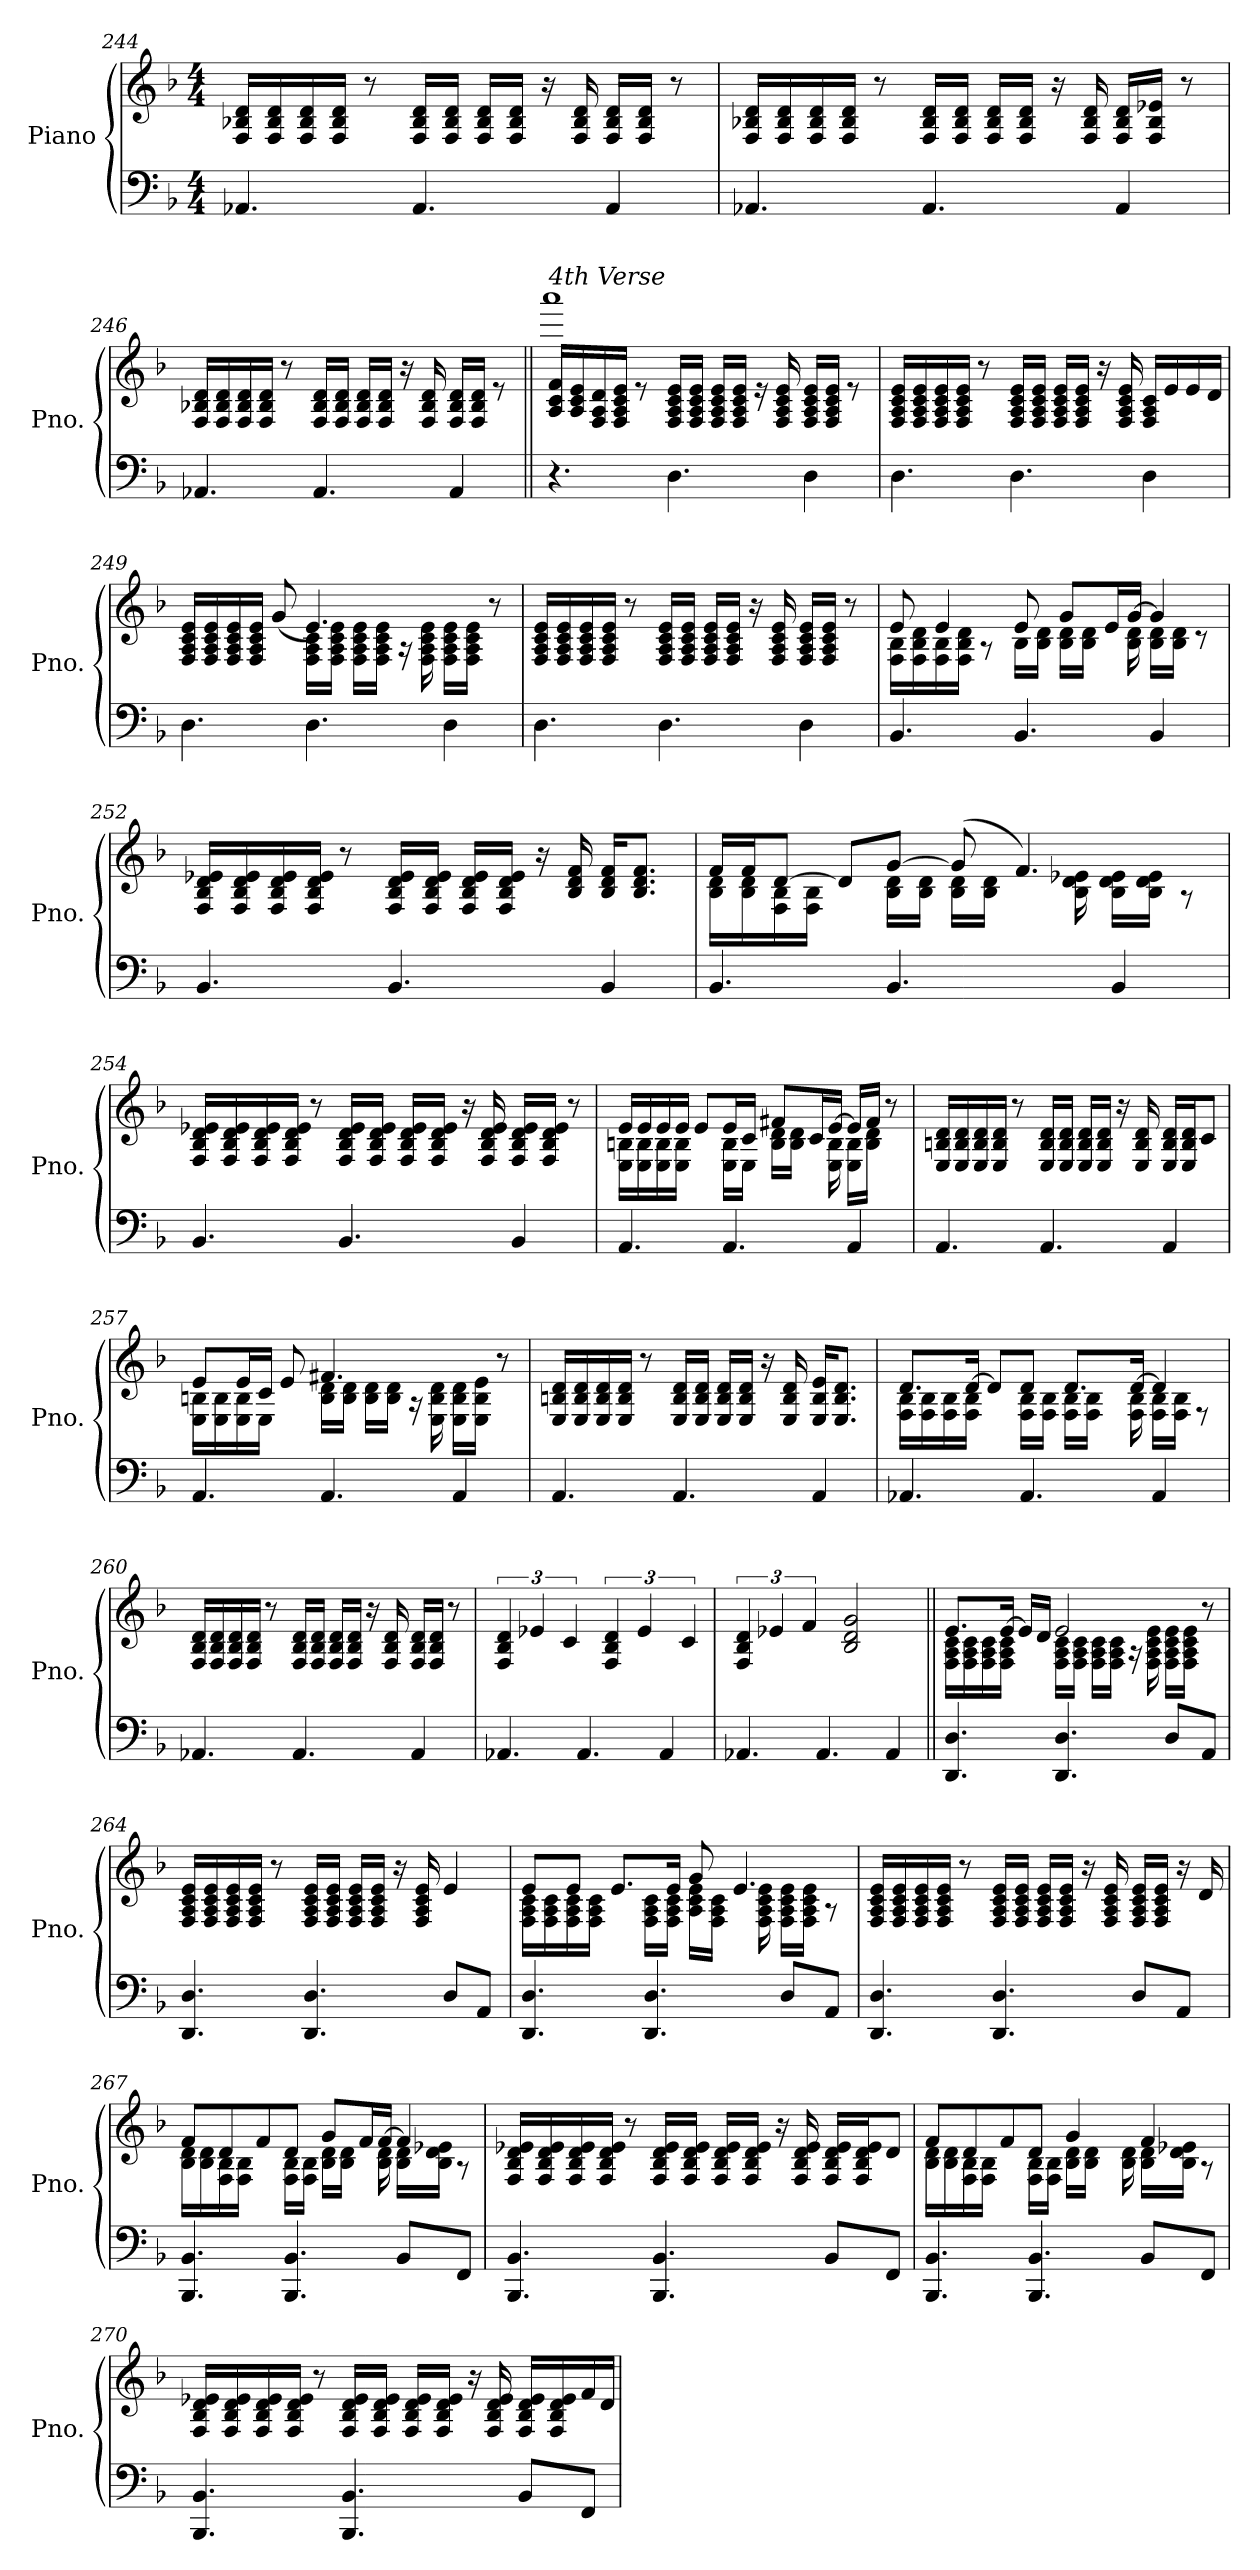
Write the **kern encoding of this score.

**kern	**kern
*part1	*part1
*staff2	*staff1
*I"Piano	*
*I'Pno.	*
*clefF4	*clefG2
*k[b-]	*k[b-]
*M4/4	*M4/4
=244	=244
4.AA-X/	16F/ 16B-X/ 16d/LL
.	16F/ 16B-/ 16d/
.	16F/ 16B-/ 16d/
.	16F/ 16B-/ 16d/JJ
.	8r
4.AA-/	16F/ 16B-/ 16d/LL
.	16F/ 16B-/ 16d/JJ
.	16F/ 16B-/ 16d/LL
.	16F/ 16B-/ 16d/JJ
.	16r
.	16F/ 16B-/ 16d/
4AA-/	16F/ 16B-/ 16d/LL
.	16F/ 16B-/ 16d/JJ
.	8r
!!LO:LB:g=z
=245	=245
4.AA-X/	16F/ 16B-X/ 16d/LL
.	16F/ 16B-/ 16d/
.	16F/ 16B-/ 16d/
.	16F/ 16B-/ 16d/JJ
.	8r
4.AA-/	16F/ 16B-/ 16d/LL
.	16F/ 16B-/ 16d/JJ
.	16F/ 16B-/ 16d/LL
.	16F/ 16B-/ 16d/JJ
.	16r
.	16F/ 16B-/ 16d/
4AA-/	16F/ 16B-/ 16d/LL
.	16F/ 16B-/ 16e-X/JJ
.	8r
=246	=246
4.AA-X/	16F/ 16B-X/ 16d/LL
.	16F/ 16B-/ 16d/
.	16F/ 16B-/ 16d/
.	16F/ 16B-/ 16d/JJ
.	8r
4.AA-/	16F/ 16B-/ 16d/LL
.	16F/ 16B-/ 16d/JJ
.	16F/ 16B-/ 16d/LL
.	16F/ 16B-/ 16d/JJ
.	16r
.	16F/ 16B-/ 16d/
4AA-/	16F/ 16B-/ 16d/LL
.	16F/ 16B-/ 16d/JJ
.	8re
!!LO:LB:g=z
=247||	=247||
*	*^
!	!LO:TX:a:i:t=4th Verse	!
4.r	16A/ 16c/ 16f/LL	1aaa
.	16A/ 16c/ 16e/	.
.	16F/ 16A/ 16d/	.
.	16F/ 16A/ 16c/ 16e/JJ	.
.	8re	.
4.D\	16F/ 16A/ 16c/ 16e/LL	.
.	16F/ 16A/ 16c/ 16e/JJ	.
.	16F/ 16A/ 16c/ 16e/LL	.
.	16F/ 16A/ 16c/ 16e/JJ	.
.	16re	.
.	16F/ 16A/ 16c/ 16e/	.
4D\	16F/ 16A/ 16c/ 16e/LL	.
.	16F/ 16A/ 16c/ 16e/JJ	.
.	8re	.
*	*v	*v
=248	=248
4.D\	16F/ 16A/ 16c/ 16e/LL
.	16F/ 16A/ 16c/ 16e/
.	16F/ 16A/ 16c/ 16e/
.	16F/ 16A/ 16c/ 16e/JJ
.	8r
4.D\	16F/ 16A/ 16c/ 16e/LL
.	16F/ 16A/ 16c/ 16e/JJ
.	16F/ 16A/ 16c/ 16e/LL
.	16F/ 16A/ 16c/ 16e/JJ
.	16r
.	16F/ 16A/ 16c/ 16e/
4D\	16F/ 16A/ 16c/LL
.	16e/
.	16e/
.	16d/JJ
!!LO:LB:g=z
=249	=249
*	*^
4.D\	16F/ 16A/ 16c/ 16e/LL	4.ryy
.	16F/ 16A/ 16c/ 16e/	.
.	16F/ 16A/ 16c/ 16e/	.
.	16F/ 16A/ 16c/ 16e/JJ	.
.	(<8g/	.
4.D\	4.e/)	16F\ 16A\ 16c\LL
.	.	16F\ 16A\ 16c\ 16e\JJ
.	.	16F\ 16A\ 16c\ 16e\LL
.	.	16F\ 16A\ 16c\ 16e\JJ
.	.	16r
.	.	16F\ 16A\ 16c\ 16e\
4D\	4ryy	16F\ 16A\ 16c\ 16e\LL
.	.	16F\ 16A\ 16c\ 16e\JJ
.	.	8r
*	*v	*v
=250	=250
4.D\	16F/ 16A/ 16c/ 16e/LL
.	16F/ 16A/ 16c/ 16e/
.	16F/ 16A/ 16c/ 16e/
.	16F/ 16A/ 16c/ 16e/JJ
.	8r
4.D\	16F/ 16A/ 16c/ 16e/LL
.	16F/ 16A/ 16c/ 16e/JJ
.	16F/ 16A/ 16c/ 16e/LL
.	16F/ 16A/ 16c/ 16e/JJ
.	16r
.	16F/ 16A/ 16c/ 16e/
4D\	16F/ 16A/ 16c/ 16e/LL
.	16F/ 16A/ 16c/ 16e/JJ
.	8r
!!LO:PB:g=z
=251	=251
*	*^
4.BB-/	8e/	16F\ 16B-\LL
.	.	16F\ 16B-\ 16d\
.	4e/	16F\ 16B-\
.	.	16F\ 16B-\ 16d\JJ
.	.	8r
4.BB-/	8e/	16B-\LL
.	.	16B-\ 16d\JJ
.	8g/L	16B-\ 16d\LL
.	.	16B-\ 16d\JJ
.	16e/L	16ryy
.	[16g/JJ	16B-\ 16d\
4BB-/	4g/]	16B-\ 16d\LL
.	.	16B-\ 16d\JJ
.	.	8r
*	*v	*v
=252	=252
4.BB-/	16F/ 16B-/ 16d/ 16e-X/LL
.	16F/ 16B-/ 16d/ 16e-/
.	16F/ 16B-/ 16d/ 16e-/
.	16F/ 16B-/ 16d/ 16e-/JJ
.	8r
4.BB-/	16F/ 16B-/ 16d/ 16e-/LL
.	16F/ 16B-/ 16d/ 16e-/JJ
.	16F/ 16B-/ 16d/ 16e-/LL
.	16F/ 16B-/ 16d/ 16e-/JJ
.	16r
.	16B-/ 16d/ 16f/
4BB-/	16B-/ 16d/ 16f/KL
.	8.B-/ 8.d/ 8.f/J
!!LO:LB:g=z
=253	=253
*	*^
4.BB-/	16f/LL	16B-\ 16d\LL
.	16f/J	16B-\ 16d\
.	[8d/J	16F\ 16B-\
.	.	16F\ 16B-\JJ
.	8d/L]	8ryy
4.BB-/	[8g/J	16B-\ 16d\LL
.	.	16B-\ 16d\JJ
.	(>8g/]	16B-\ 16d\LL
.	.	16B-\ 16d\JJ
.	4.f/)	16ryy
.	.	16B-\ 16d\ 16e-X\
4BB-/	.	16B-\ 16d\ 16e-\LL
.	.	16B-\ 16d\ 16e-\JJ
.	.	8r
*	*v	*v
=254	=254
4.BB-/	16F/ 16B-/ 16d/ 16e-X/LL
.	16F/ 16B-/ 16d/ 16e-/
.	16F/ 16B-/ 16d/ 16e-/
.	16F/ 16B-/ 16d/ 16e-/JJ
.	8r
4.BB-/	16F/ 16B-/ 16d/ 16e-/LL
.	16F/ 16B-/ 16d/ 16e-/JJ
.	16F/ 16B-/ 16d/ 16e-/LL
.	16F/ 16B-/ 16d/ 16e-/JJ
.	16r
.	16F/ 16B-/ 16d/ 16e-/
4BB-/	16F/ 16B-/ 16d/ 16e-/LL
.	16F/ 16B-/ 16d/ 16e-/JJ
.	8r
!!LO:LB:g=z
=255	=255
*	*^
4.AA/	16e/LL	16E\ 16Bn\LL
.	16e/	16E\ 16B\
.	16e/	16E\ 16B\
.	16e/JJ	16E\ 16B\JJ
.	8e/L	8ryy
4.AA/	16e/L	16E\ 16B\LL
.	16c/JJ	16E\JJ
.	8f#X/L	16B\ 16d\LL
.	.	16B\ 16d\JJ
.	16c/L	16ryy
.	[16e/JJ	16E\ 16B\
4AA/	16e/LL]	16E\ 16B\LL
.	16f#/JJ	16B\ 16d\JJ
.	8r	8ryy
*	*v	*v
=256	=256
4.AA/	16E/ 16Bn/ 16d/LL
.	16E/ 16B/ 16d/
.	16E/ 16B/ 16d/
.	16E/ 16B/ 16d/JJ
.	8r
4.AA/	16E/ 16B/ 16d/LL
.	16E/ 16B/ 16d/JJ
.	16E/ 16B/ 16d/LL
.	16E/ 16B/ 16d/JJ
.	16r
.	16E/ 16B/ 16d/
4AA/	16E/ 16B/ 16d/LL
.	16E/ 16B/ 16d/J
.	8c/J
!!LO:LB:g=z
=257	=257
*	*^
4.AA/	8e/L	16E\ 16Bn\LL
.	.	16E\ 16B\
.	16e/L	16E\ 16B\
.	16c/JJ	16E\JJ
.	8e/	8ryy
4.AA/	4.f#X/	16B\ 16d\LL
.	.	16B\ 16d\JJ
.	.	16B\ 16d\LL
.	.	16B\ 16d\JJ
.	.	16r
.	.	16E\ 16B\ 16d\
4AA/	4ryy	16E\ 16B\ 16d\LL
.	.	16E\ 16B\ 16e\JJ
.	.	8r
*	*v	*v
=258	=258
4.AA/	16E/ 16Bn/ 16d/LL
.	16E/ 16B/ 16d/
.	16E/ 16B/ 16d/
.	16E/ 16B/ 16d/JJ
.	8r
4.AA/	16E/ 16B/ 16d/LL
.	16E/ 16B/ 16d/JJ
.	16E/ 16B/ 16d/LL
.	16E/ 16B/ 16d/JJ
.	16r
.	16E/ 16B/ 16d/
4AA/	16E/ 16B/ 16e/KL
.	8.E/ 8.B/ 8.d/J
!!LO:LB:g=z
=259	=259
*	*^
4.AA-X/	8.d/L	16F\ 16B-\LL
.	.	16F\ 16B-\
.	.	16F\ 16B-\
.	[16d/Jk	16F\ 16B-\JJ
.	8d/L]	8ryy
4.AA-/	8d/J	16F\ 16B-\LL
.	.	16F\ 16B-\JJ
.	8.d/L	16F\ 16B-\LL
.	.	16F\ 16B-\JJ
.	.	16ryy
.	[16d/Jk	16F\ 16B-\
4AA-/	4d/]	16F\ 16B-\LL
.	.	16F\ 16B-\JJ
.	.	8r
*	*v	*v
=260	=260
4.AA-X/	16F/ 16B-/ 16d/LL
.	16F/ 16B-/ 16d/
.	16F/ 16B-/ 16d/
.	16F/ 16B-/ 16d/JJ
.	8r
4.AA-/	16F/ 16B-/ 16d/LL
.	16F/ 16B-/ 16d/JJ
.	16F/ 16B-/ 16d/LL
.	16F/ 16B-/ 16d/JJ
.	16r
.	16F/ 16B-/ 16d/
4AA-/	16F/ 16B-/ 16d/LL
.	16F/ 16B-/ 16d/JJ
.	8r
=261	=261
4.AA-X/	6F/ 6B-/ 6d/
.	6e-X/
.	6c/
4.AA-/	.
.	6F/ 6B-/ 6d/
.	6e-/
4AA-/	.
.	6c/
!!LO:PB:g=z
=262	=262
4.AA-X/	6F/ 6B-/ 6d/
.	6e-X/
.	6f/
4.AA-/	.
.	2B-/ 2d/ 2g/
4AA-/	.
=263||	=263||
*	*MM112
*	*^
4.DD/ 4.D/	8.e/L	16F\ 16A\ 16c\LL
.	.	16F\ 16A\ 16c\
.	.	16F\ 16A\ 16c\
.	[16e/Jk	16F\ 16A\ 16c\JJ
.	16e/LL]	8ryy
.	16d/JJ	.
4.DD/ 4.D/	2e/	16F\ 16A\ 16c\LL
.	.	16F\ 16A\ 16c\JJ
.	.	16F\ 16A\ 16c\LL
.	.	16F\ 16A\ 16c\JJ
.	.	16r
.	.	16F\ 16A\ 16c\ 16e\
8D/L	.	16F\ 16A\ 16c\ 16e\LL
.	.	16F\ 16A\ 16c\ 16e\JJ
8AA/J	8r	8ryy
*	*v	*v
=264	=264
4.DD/ 4.D/	16F/ 16A/ 16c/ 16e/LL
.	16F/ 16A/ 16c/ 16e/
.	16F/ 16A/ 16c/ 16e/
.	16F/ 16A/ 16c/ 16e/JJ
.	8r
4.DD/ 4.D/	16F/ 16A/ 16c/ 16e/LL
.	16F/ 16A/ 16c/ 16e/JJ
.	16F/ 16A/ 16c/ 16e/LL
.	16F/ 16A/ 16c/ 16e/JJ
.	16r
.	16F/ 16A/ 16c/ 16e/
8D/L	4e/
8AA/J	.
!!LO:LB:g=z
=265	=265
*	*^
4.DD/ 4.D/	8e/L	16F\ 16A\ 16c\LL
.	.	16F\ 16A\ 16c\
.	8e/J	16F\ 16A\ 16c\
.	.	16F\ 16A\ 16c\JJ
.	8.e/L	8ryy
4.DD/ 4.D/	.	16F\ 16A\ 16c\LL
.	16e/Jk	16F\ 16A\ 16c\JJ
.	8g/	16A\ 16c\ 16e\LL
.	.	16F\ 16A\ 16c\JJ
.	4.e/	16ryy
.	.	16F\ 16A\ 16c\ 16e\
8D/L	.	16F\ 16A\ 16c\ 16e\LL
.	.	16F\ 16A\ 16c\ 16e\JJ
8AA/J	.	8r
*	*v	*v
=266	=266
4.DD/ 4.D/	16F/ 16A/ 16c/ 16e/LL
.	16F/ 16A/ 16c/ 16e/
.	16F/ 16A/ 16c/ 16e/
.	16F/ 16A/ 16c/ 16e/JJ
.	8r
4.DD/ 4.D/	16F/ 16A/ 16c/ 16e/LL
.	16F/ 16A/ 16c/ 16e/JJ
.	16F/ 16A/ 16c/ 16e/LL
.	16F/ 16A/ 16c/ 16e/JJ
.	16r
.	16F/ 16A/ 16c/ 16e/
8D/L	16F/ 16A/ 16c/ 16e/LL
.	16F/ 16A/ 16c/ 16e/JJ
8AA/J	16r
.	16d/
!!LO:LB:g=z
=267	=267
*	*^
4.BBB-/ 4.BB-/	8f/L	16B-\ 16d\LL
.	.	16B-\ 16d\
.	8d/	16F\ 16B-\
.	.	16F\ 16B-\JJ
.	8f/	8ryy
4.BBB-/ 4.BB-/	8d/J	16F\ 16B-\LL
.	.	16F\ 16B-\JJ
.	8g/L	16B-\ 16d\LL
.	.	16B-\ 16d\JJ
.	16f/L	16ryy
.	[16f/JJ	16B-\ 16d\
8BB-/L	4f/]	16B-\ 16d\LL
.	.	16B-\ 16d\ 16e-X\JJ
8FF/J	.	8r
*	*v	*v
=268	=268
4.BBB-/ 4.BB-/	16F/ 16B-/ 16d/ 16e-X/LL
.	16F/ 16B-/ 16d/ 16e-/
.	16F/ 16B-/ 16d/ 16e-/
.	16F/ 16B-/ 16d/ 16e-/JJ
.	8r
4.BBB-/ 4.BB-/	16F/ 16B-/ 16d/ 16e-/LL
.	16F/ 16B-/ 16d/ 16e-/JJ
.	16F/ 16B-/ 16d/ 16e-/LL
.	16F/ 16B-/ 16d/ 16e-/JJ
.	16r
.	16F/ 16B-/ 16d/ 16e-/
8BB-/L	16F/ 16B-/ 16d/ 16e-/LL
.	16F/ 16B-/ 16d/ 16e-/J
8FF/J	8d/J
!!LO:LB:g=z
=269	=269
*	*^
4.BBB-/ 4.BB-/	8f/L	16B-\ 16d\LL
.	.	16B-\ 16d\
.	8d/	16F\ 16B-\
.	.	16F\ 16B-\JJ
.	8f/	8ryy
4.BBB-/ 4.BB-/	8d/J	16F\ 16B-\LL
.	.	16F\ 16B-\JJ
.	4g/	16B-\ 16d\LL
.	.	16B-\ 16d\JJ
.	.	16ryy
.	.	16B-\ 16d\
8BB-/L	4f/	16B-\ 16d\LL
.	.	16B-\ 16d\ 16e-X\JJ
8FF/J	.	8r
*	*v	*v
=270	=270
4.BBB-/ 4.BB-/	16F/ 16B-/ 16d/ 16e-X/LL
.	16F/ 16B-/ 16d/ 16e-/
.	16F/ 16B-/ 16d/ 16e-/
.	16F/ 16B-/ 16d/ 16e-/JJ
.	8r
4.BBB-/ 4.BB-/	16F/ 16B-/ 16d/ 16e-/LL
.	16F/ 16B-/ 16d/ 16e-/JJ
.	16F/ 16B-/ 16d/ 16e-/LL
.	16F/ 16B-/ 16d/ 16e-/JJ
.	16r
.	16F/ 16B-/ 16d/ 16e-/
8BB-/L	16F/ 16B-/ 16d/ 16e-/LL
.	16F/ 16B-/ 16d/ 16e-/
8FF/J	16f/
.	16d/JJ
=	=
*-	*-
